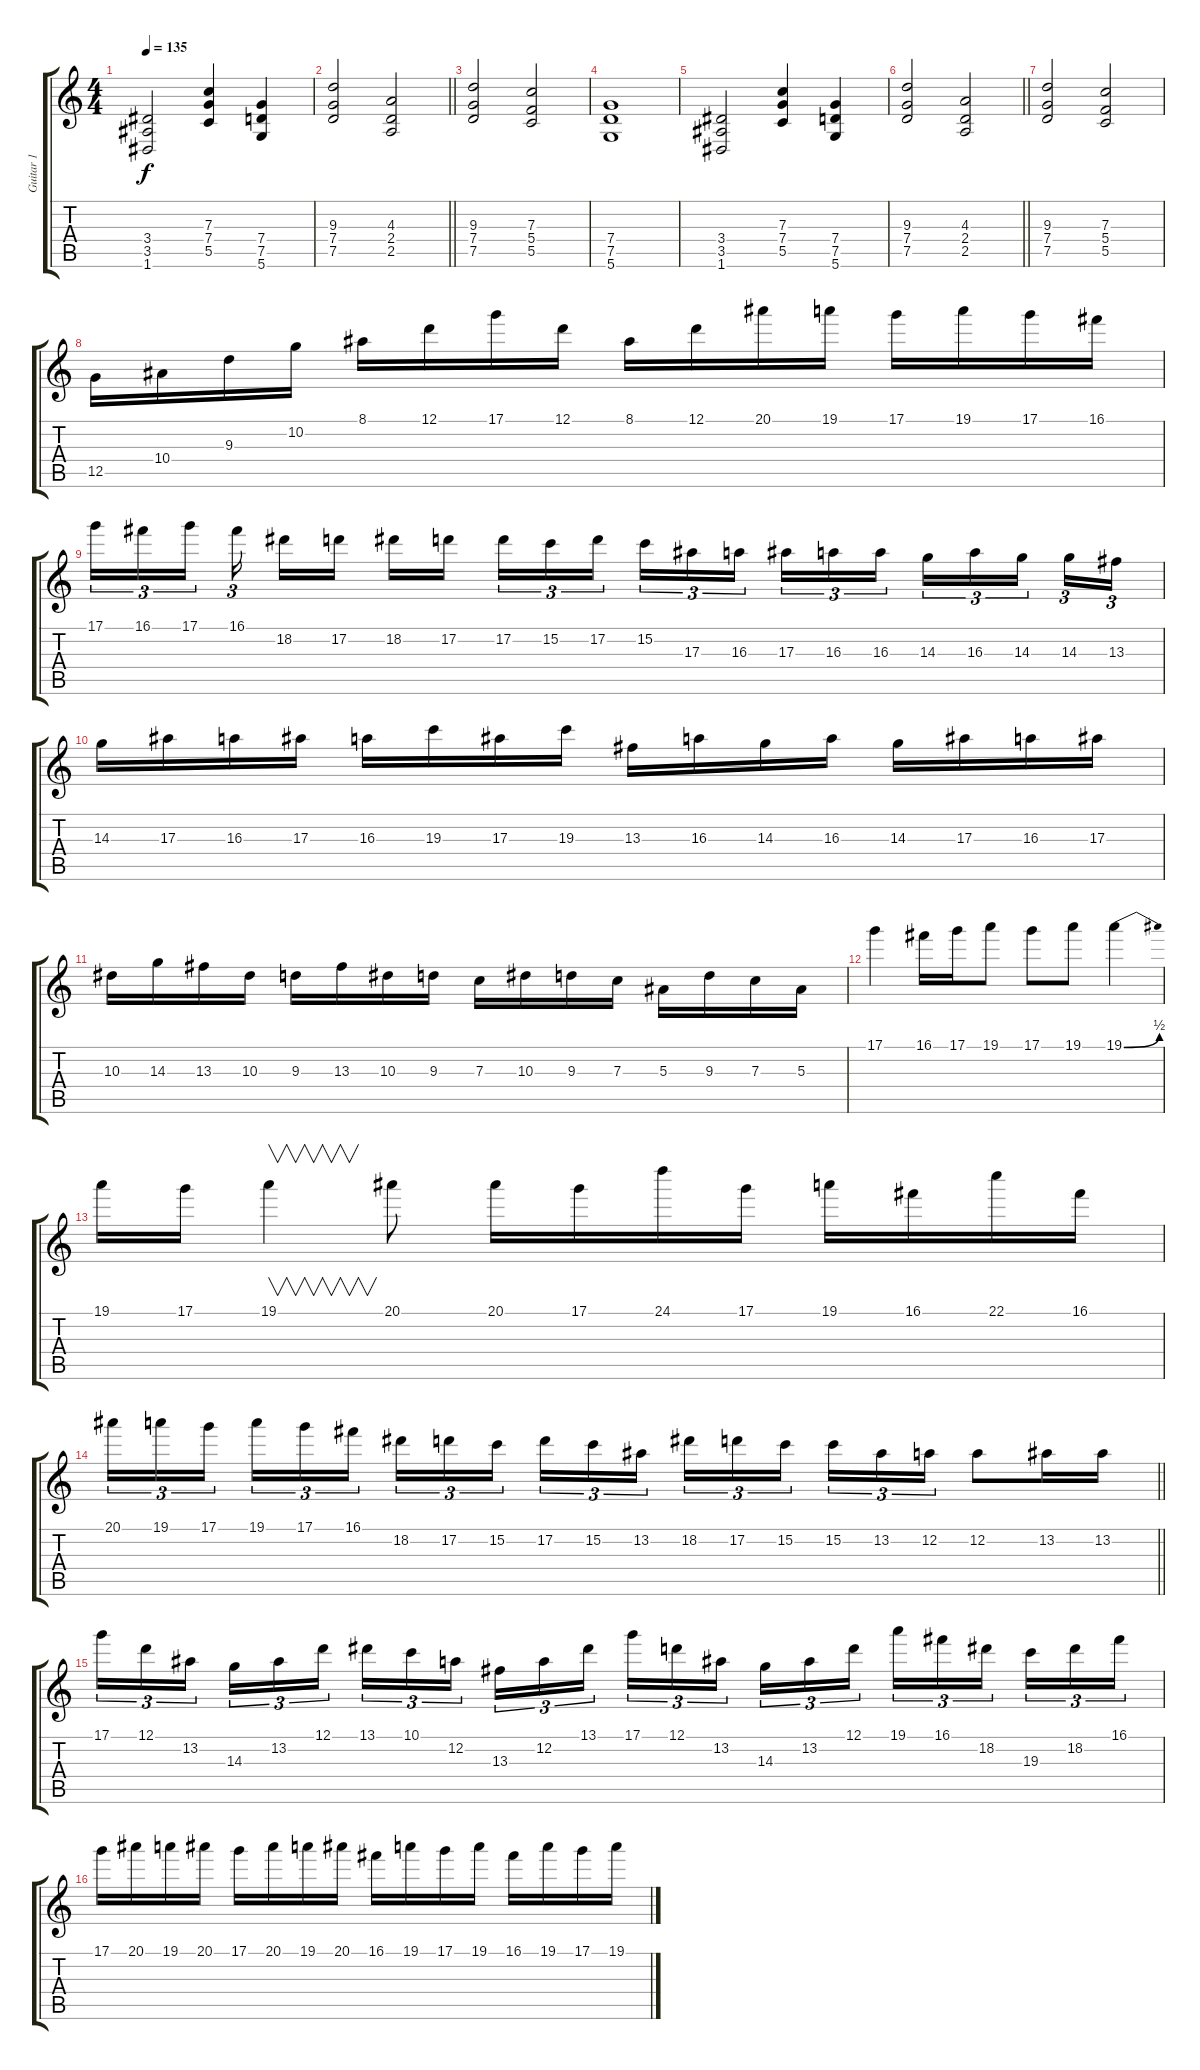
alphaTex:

\track ("Guitar 1" "Guitar 1") {instrument distortionguitar}
\staff {score tabs}
\tuning (D4 A3 F3 C3 G2 D2) {hide}
\ts (4 4)
\tempo 135
\clef g2
\ks c
(3.4 3.5 1.6).2{dy f} (7.3 7.4 5.5).4 (7.4 7.5 5.6).4 |
\barLineRight lightlight
(9.3 7.4 7.5).2 (4.3 2.4 2.5).2 |
(9.3 7.4 7.5).2 (7.3 5.4 5.5).2 |
(7.4 7.5 5.6).1 |
(3.4 3.5 1.6).2 (7.3 7.4 5.5).4 (7.4 7.5 5.6).4 |
\barLineRight lightlight
(9.3 7.4 7.5).2 (4.3 2.4 2.5).2 |
(9.3 7.4 7.5).2 (7.3 5.4 5.5).2 |
12.5.16 10.4.16 9.3.16 10.2.16 8.1.16 12.1.16 17.1.16 12.1.16 8.1.16 12.1.16 20.1.16 19.1.16 17.1.16 19.1.16 17.1.16 16.1.16 |
17.1.16{tu (3 2)} 16.1.16{tu (3 2)} 17.1.16{tu (3 2) beam splitsecondary} 16.1.16{tu (3 2) beam splitsecondary} 18.2.16 17.2.16 18.2.16 17.2.16{beam splitsecondary} 17.2.16{tu (3 2)} 15.2.16{tu (3 2)} 17.2.16{tu (3 2) beam splitsecondary} 15.2.16{tu (3 2)} 17.3.16{tu (3 2)} 16.3.16{tu (3 2) beam splitsecondary} 17.3.16{tu (3 2)} 16.3.16{tu (3 2)} 16.3.16{tu (3 2) beam splitsecondary} 14.3.16{tu (3 2)} 16.3.16{tu (3 2)} 14.3.16{tu (3 2) beam splitsecondary} 14.3.16{tu (3 2)} 13.3.16{tu (3 2)} |
14.3.16 17.3.16 16.3.16 17.3.16 16.3.16 19.3.16 17.3.16 19.3.16 13.3.16 16.3.16 14.3.16 16.3.16 14.3.16 17.3.16 16.3.16 17.3.16 |
10.3.16 14.3.16 13.3.16 10.3.16 9.3.16 13.3.16 10.3.16 9.3.16 7.3.16 10.3.16 9.3.16 7.3.16 5.3.16 9.3.16 7.3.16 5.3.16 |
17.1.4 16.1.16 17.1.16 19.1.8 17.1.8 19.1.8 19.1{be (bend 0 0 60 2)}.4 |
19.1.16 17.1.16 19.1.4{v} 20.1.8 20.1.16 17.1.16 24.1.16 17.1.16 19.1.16 16.1.16 22.1.16 16.1.16 |
\barLineRight lightlight
20.1.16{tu (3 2)} 19.1.16{tu (3 2)} 17.1.16{tu (3 2) beam splitsecondary} 19.1.16{tu (3 2)} 17.1.16{tu (3 2)} 16.1.16{tu (3 2)} 18.2.16{tu (3 2)} 17.2.16{tu (3 2)} 15.2.16{tu (3 2) beam splitsecondary} 17.2.16{tu (3 2)} 15.2.16{tu (3 2)} 13.2.16{tu (3 2)} 18.2.16{tu (3 2)} 17.2.16{tu (3 2)} 15.2.16{tu (3 2) beam splitsecondary} 15.2.16{tu (3 2)} 13.2.16{tu (3 2)} 12.2.16{tu (3 2)} 12.2.8 13.2.16 13.2.16 |
17.1.16{tu (3 2)} 12.1.16{tu (3 2)} 13.2.16{tu (3 2) beam splitsecondary} 14.3.16{tu (3 2)} 13.2.16{tu (3 2)} 12.1.16{tu (3 2)} 13.1.16{tu (3 2)} 10.1.16{tu (3 2)} 12.2.16{tu (3 2) beam splitsecondary} 13.3.16{tu (3 2)} 12.2.16{tu (3 2)} 13.1.16{tu (3 2)} 17.1.16{tu (3 2)} 12.1.16{tu (3 2)} 13.2.16{tu (3 2) beam splitsecondary} 14.3.16{tu (3 2)} 13.2.16{tu (3 2)} 12.1.16{tu (3 2)} 19.1.16{tu (3 2)} 16.1.16{tu (3 2)} 18.2.16{tu (3 2) beam splitsecondary} 19.3.16{tu (3 2)} 18.2.16{tu (3 2)} 16.1.16{tu (3 2)} |
17.1.16 20.1.16 19.1.16 20.1.16 17.1.16 20.1.16 19.1.16 20.1.16 16.1.16 19.1.16 17.1.16 19.1.16 16.1.16 19.1.16 17.1.16 19.1.16
